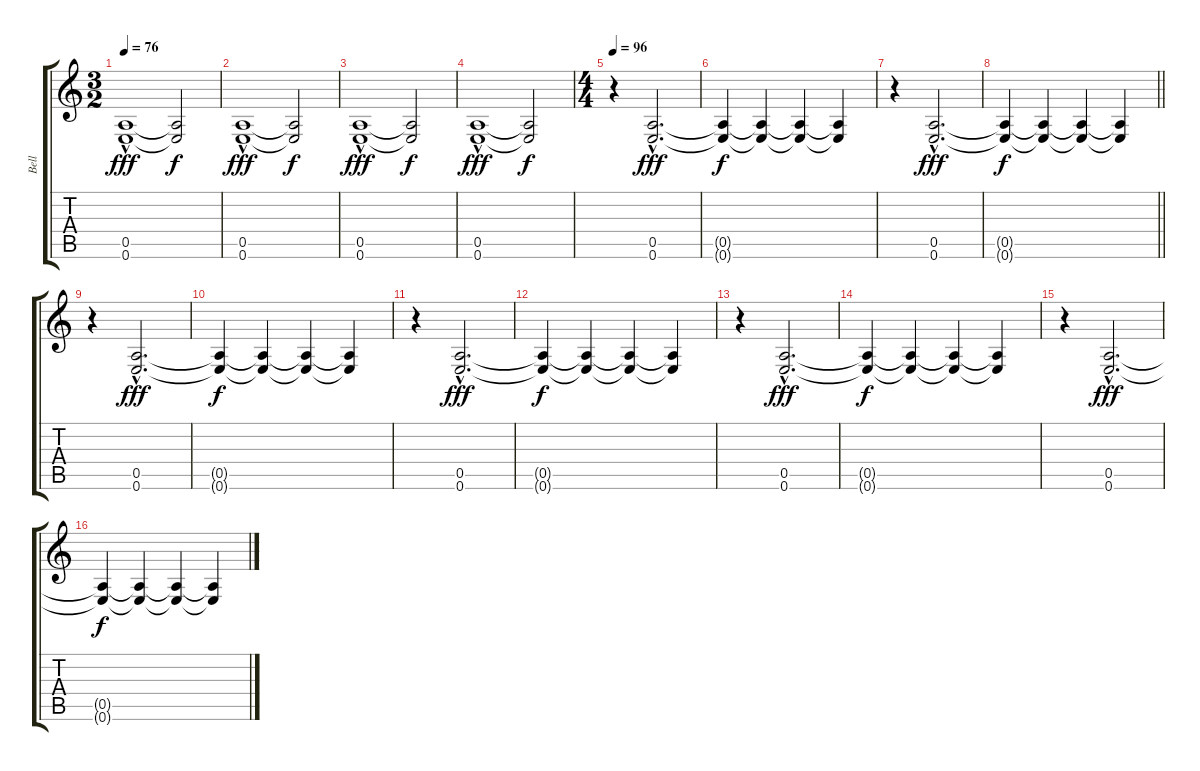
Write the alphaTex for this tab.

\track ("Bell" "Bell") {instrument acousticguitarsteel}
\staff {score tabs}
\tuning (E4 B3 G3 D3 A2 E2) {hide}
\ts (3 2)
\tempo 76
\clef g2
\ks c
(0.5 0.6{hac}).1{dy fff instrument acousticguitarsteel} (0.5{t} 0.6{t}).2{dy f} |
(0.5{hac} 0.6{hac}).1{dy fff} (0.5{t} 0.6{t}).2{dy f} |
(0.5{hac} 0.6{hac}).1{dy fff} (0.5{t} 0.6{t}).2{dy f} |
(0.5{hac} 0.6{hac}).1{dy fff} (0.5{t} 0.6{t}).2{dy f} |
\ts (4 4)
\tempo 96
r.4 (0.5{hac} 0.6{hac}).2{d dy fff} |
(0.5{t} 0.6{t}).4{dy f} (0.5{t} 0.6{t}).4 (0.5{t} 0.6{t}).4 (0.5{t} 0.6{t}).4 |
r.4 (0.5{hac} 0.6{hac}).2{d dy fff} |
\barLineRight lightlight
(0.5{t} 0.6{t}).4{dy f} (0.5{t} 0.6{t}).4 (0.5{t} 0.6{t}).4 (0.5{t} 0.6{t}).4 |
r.4 (0.5{hac} 0.6{hac}).2{d dy fff} |
(0.5{t} 0.6{t}).4{dy f} (0.5{t} 0.6{t}).4 (0.5{t} 0.6{t}).4 (0.5{t} 0.6{t}).4 |
r.4 (0.5{hac} 0.6{hac}).2{d dy fff} |
(0.5{t} 0.6{t}).4{dy f} (0.5{t} 0.6{t}).4 (0.5{t} 0.6{t}).4 (0.5{t} 0.6{t}).4 |
r.4 (0.5{hac} 0.6{hac}).2{d dy fff} |
(0.5{t} 0.6{t}).4{dy f} (0.5{t} 0.6{t}).4 (0.5{t} 0.6{t}).4 (0.5{t} 0.6{t}).4 |
r.4 (0.5{hac} 0.6{hac}).2{d dy fff} |
(0.5{t} 0.6{t}).4{dy f} (0.5{t} 0.6{t}).4 (0.5{t} 0.6{t}).4 (0.5{t} 0.6{t}).4
